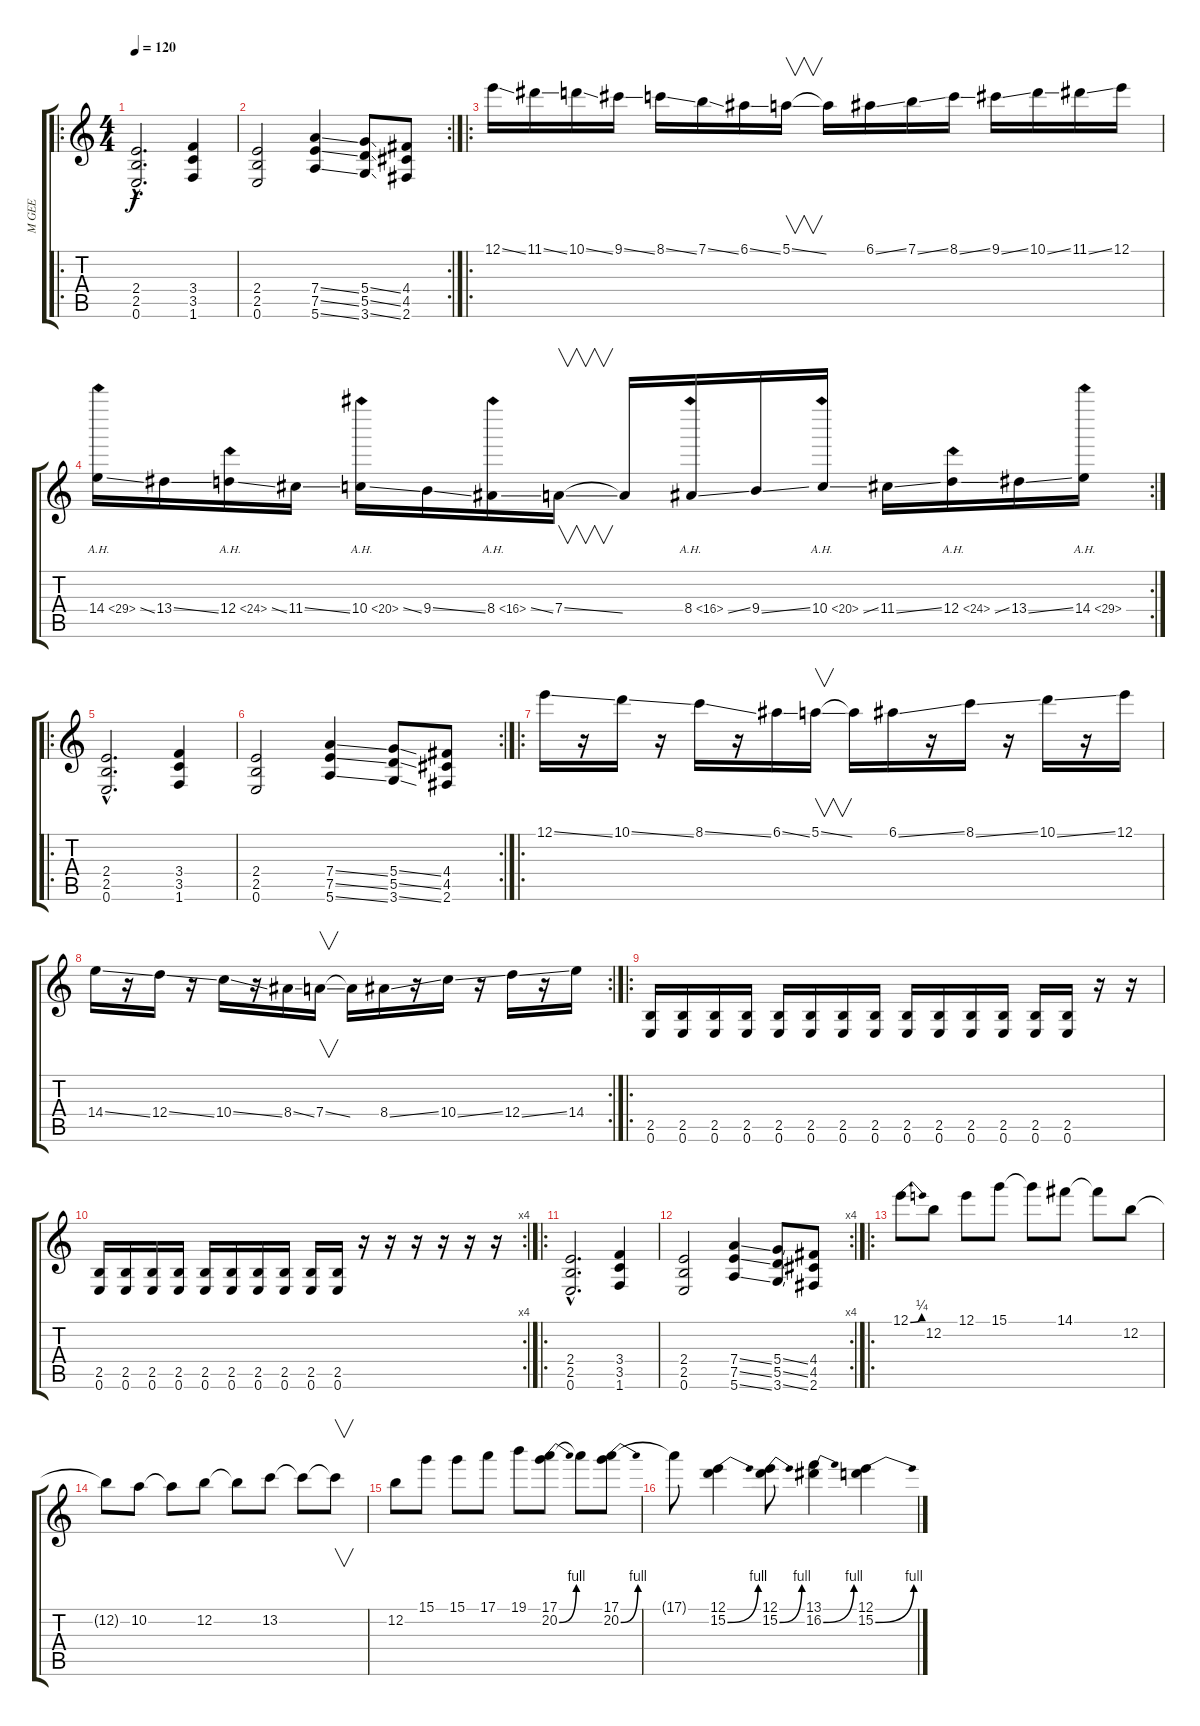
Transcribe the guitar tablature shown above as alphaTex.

\track ("M GEE" "M GEE") {instrument distortionguitar}
\staff {score tabs}
\tuning (E4 B3 G3 D3 A2 E2) {hide}
\ro
\ts (4 4)
\tempo 120
\clef g2
\ks c
(2.4{hac} 2.5{hac} 0.6{hac}).2{d dy f volume 13 balance 0} (3.4 3.5 1.6).4 |
\rc 2
(2.4 2.5 0.6).2 (7.4{ss} 7.5{ss} 5.6{ss}).4 (5.4{ss} 5.5{ss} 3.6{ss}).8 (4.4 4.5 2.6).8 |
\ro
12.1{ss}.16 11.1{ss}.16 10.1{ss}.16 9.1{ss}.16 8.1{ss}.16 7.1{ss}.16 6.1{ss}.16 5.1{ss}.16{v} 5.1{t}.16 6.1{ss}.16 7.1{ss}.16 8.1{ss}.16 9.1{ss}.16 10.1{ss}.16 11.1{ss}.16 12.1.16 |
\rc 2
14.4{ah 15 ss}.16 13.4{ss}.16 12.4{ah 12 ss}.16 11.4{ss}.16 10.4{ah 10 ss}.16 9.4{ss}.16 8.4{ah 8 ss}.16 7.4{ss}.16{v} 7.4{t}.16 8.4{ah 8 ss}.16 9.4{ss}.16 10.4{ah 10 ss}.16 11.4{ss}.16 12.4{ah 12 ss}.16 13.4{ss}.16 14.4{ah 15}.16 |
\ro
(2.4{hac} 2.5{hac} 0.6{hac}).2{d volume 13 balance 0} (3.4 3.5 1.6).4 |
\rc 2
(2.4 2.5 0.6).2 (7.4{ss} 7.5{ss} 5.6{ss}).4 (5.4{ss} 5.5{ss} 3.6{ss}).8 (4.4 4.5 2.6).8 |
\ro
12.1{ss}.16 r.16 10.1{ss}.16 r.16 8.1{ss}.16 r.16 6.1{ss}.16 5.1{ss}.16{v} 5.1{t}.16 6.1{ss}.16 r.16 8.1{ss}.16 r.16 10.1{ss}.16 r.16 12.1.16 |
\rc 2
14.4{ss}.16 r.16 12.4{ss}.16 r.16 10.4{ss}.16 r.16 8.4{ss}.16 7.4{ss}.16{v} 7.4{t}.16 8.4{ss}.16 r.16 10.4{ss}.16 r.16 12.4{ss}.16 r.16 14.4.16 |
\ro
(2.5 0.6).16 (2.5 0.6).16 (2.5 0.6).16 (2.5 0.6).16 (2.5 0.6).16 (2.5 0.6).16 (2.5 0.6).16 (2.5 0.6).16 (2.5 0.6).16 (2.5 0.6).16 (2.5 0.6).16 (2.5 0.6).16 (2.5 0.6).16 (2.5 0.6).16 r.16 r.16 |
\rc 4
(2.5 0.6).16 (2.5 0.6).16 (2.5 0.6).16 (2.5 0.6).16 (2.5 0.6).16 (2.5 0.6).16 (2.5 0.6).16 (2.5 0.6).16 (2.5 0.6).16 (2.5 0.6).16 r.16 r.16 r.16 r.16 r.16 r.16 |
\ro
(2.4{hac} 2.5{hac} 0.6{hac}).2{d volume 13 balance 0} (3.4 3.5 1.6).4 |
\rc 4
(2.4 2.5 0.6).2 (7.4{ss} 7.5{ss} 5.6{ss}).4 (5.4{ss} 5.5{ss} 3.6{ss}).8 (4.4 4.5 2.6).8 |
\ro
12.1{be (bend 0 0 60 1)}.8{volume 15 balance 8 instrument distortionguitar} 12.2.8 12.1.8 15.1.8 15.1{t}.8 14.1.8 14.1{t}.8 12.2.8 |
12.2{t}.8 10.2.8 10.2{t}.8 12.2.8 12.2{t}.8 13.2.8 13.2{t}.8 13.2{t}.8{v} |
12.2.8 15.1.8 15.1.8 17.1.8 19.1.8 (17.1 20.2{be (bend 0 0 60 4)}).8 17.1{t}.8 (17.1 20.2{be (bend 0 0 60 4)}).8 |
17.1{t}.8 (12.1 15.2{be (bend 0 0 60 4)}).4 (12.1 15.2{be (bend 0 0 60 4)}).8 (13.1 16.2{be (bend 0 0 60 4)}).4 (12.1 15.2{be (bend 0 0 60 4)}).4
